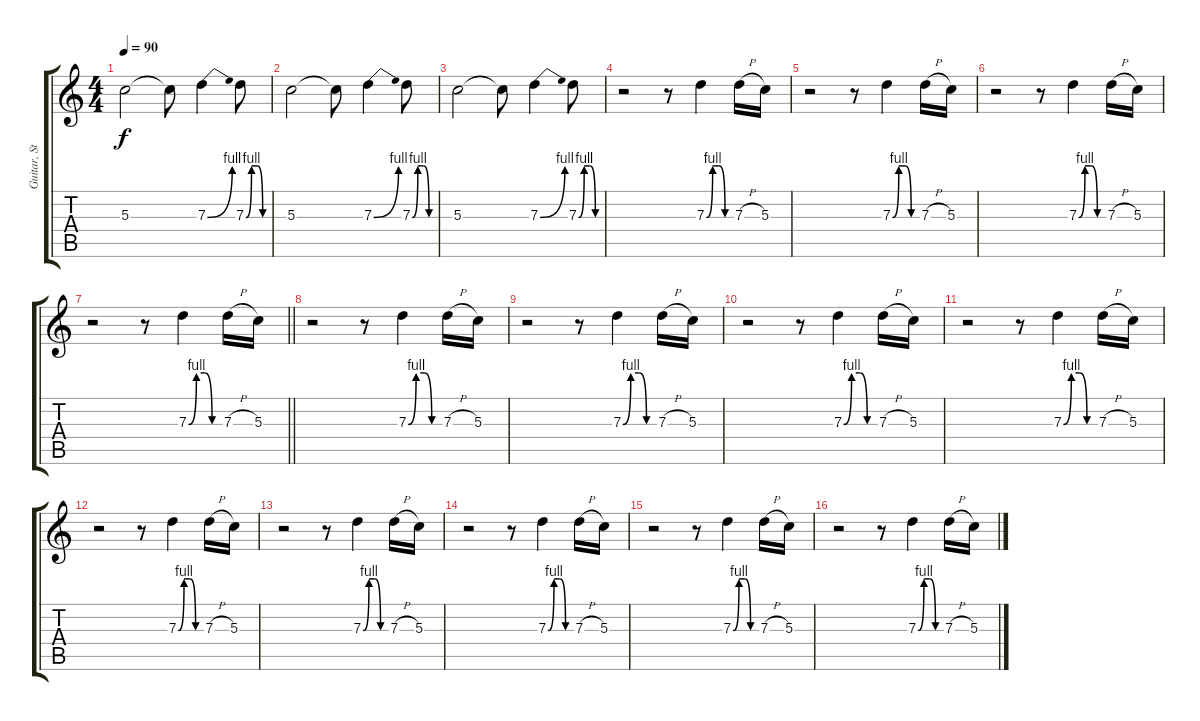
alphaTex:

\track ("Guitar, Studio" "Guitar, St") {instrument overdrivenguitar}
\staff {score tabs}
\tuning (E4 B3 G3 D3 A2 E2) {hide}
\ts (4 4)
\tempo 90
\clef g2
\ks c
5.3.2{dy f} 5.3{t}.8 7.3{be (bend 0 0 60 4)}.4 7.3{be (custom 0 0 15 4 30 4 45 0 60 0)}.8 |
5.3.2 5.3{t}.8 7.3{be (bend 0 0 60 4)}.4 7.3{be (custom 0 0 15 4 30 4 45 0 60 0)}.8 |
5.3.2 5.3{t}.8 7.3{be (bend 0 0 60 4)}.4 7.3{be (custom 0 0 15 4 30 4 45 0 60 0)}.8 |
r.2 r.8 7.3{be (custom 0 0 15 4 30 4 45 0 60 0)}.4 7.3{h}.16 5.3.16 |
r.2 r.8 7.3{be (custom 0 0 15 4 30 4 45 0 60 0)}.4 7.3{h}.16 5.3.16 |
r.2 r.8 7.3{be (custom 0 0 15 4 30 4 45 0 60 0)}.4 7.3{h}.16 5.3.16 |
\barLineRight lightlight
r.2 r.8 7.3{be (custom 0 0 15 4 30 4 45 0 60 0)}.4 7.3{h}.16 5.3.16 |
r.2 r.8 7.3{be (custom 0 0 15 4 30 4 45 0 60 0)}.4 7.3{h}.16 5.3.16 |
r.2 r.8 7.3{be (custom 0 0 15 4 30 4 45 0 60 0)}.4 7.3{h}.16 5.3.16 |
r.2 r.8 7.3{be (custom 0 0 15 4 30 4 45 0 60 0)}.4 7.3{h}.16 5.3.16 |
r.2 r.8 7.3{be (custom 0 0 15 4 30 4 45 0 60 0)}.4 7.3{h}.16 5.3.16 |
r.2 r.8 7.3{be (custom 0 0 15 4 30 4 45 0 60 0)}.4 7.3{h}.16 5.3.16 |
r.2 r.8 7.3{be (custom 0 0 15 4 30 4 45 0 60 0)}.4 7.3{h}.16 5.3.16 |
r.2 r.8 7.3{be (custom 0 0 15 4 30 4 45 0 60 0)}.4 7.3{h}.16 5.3.16 |
r.2 r.8 7.3{be (custom 0 0 15 4 30 4 45 0 60 0)}.4 7.3{h}.16 5.3.16 |
r.2 r.8 7.3{be (custom 0 0 15 4 30 4 45 0 60 0)}.4 7.3{h}.16 5.3.16
